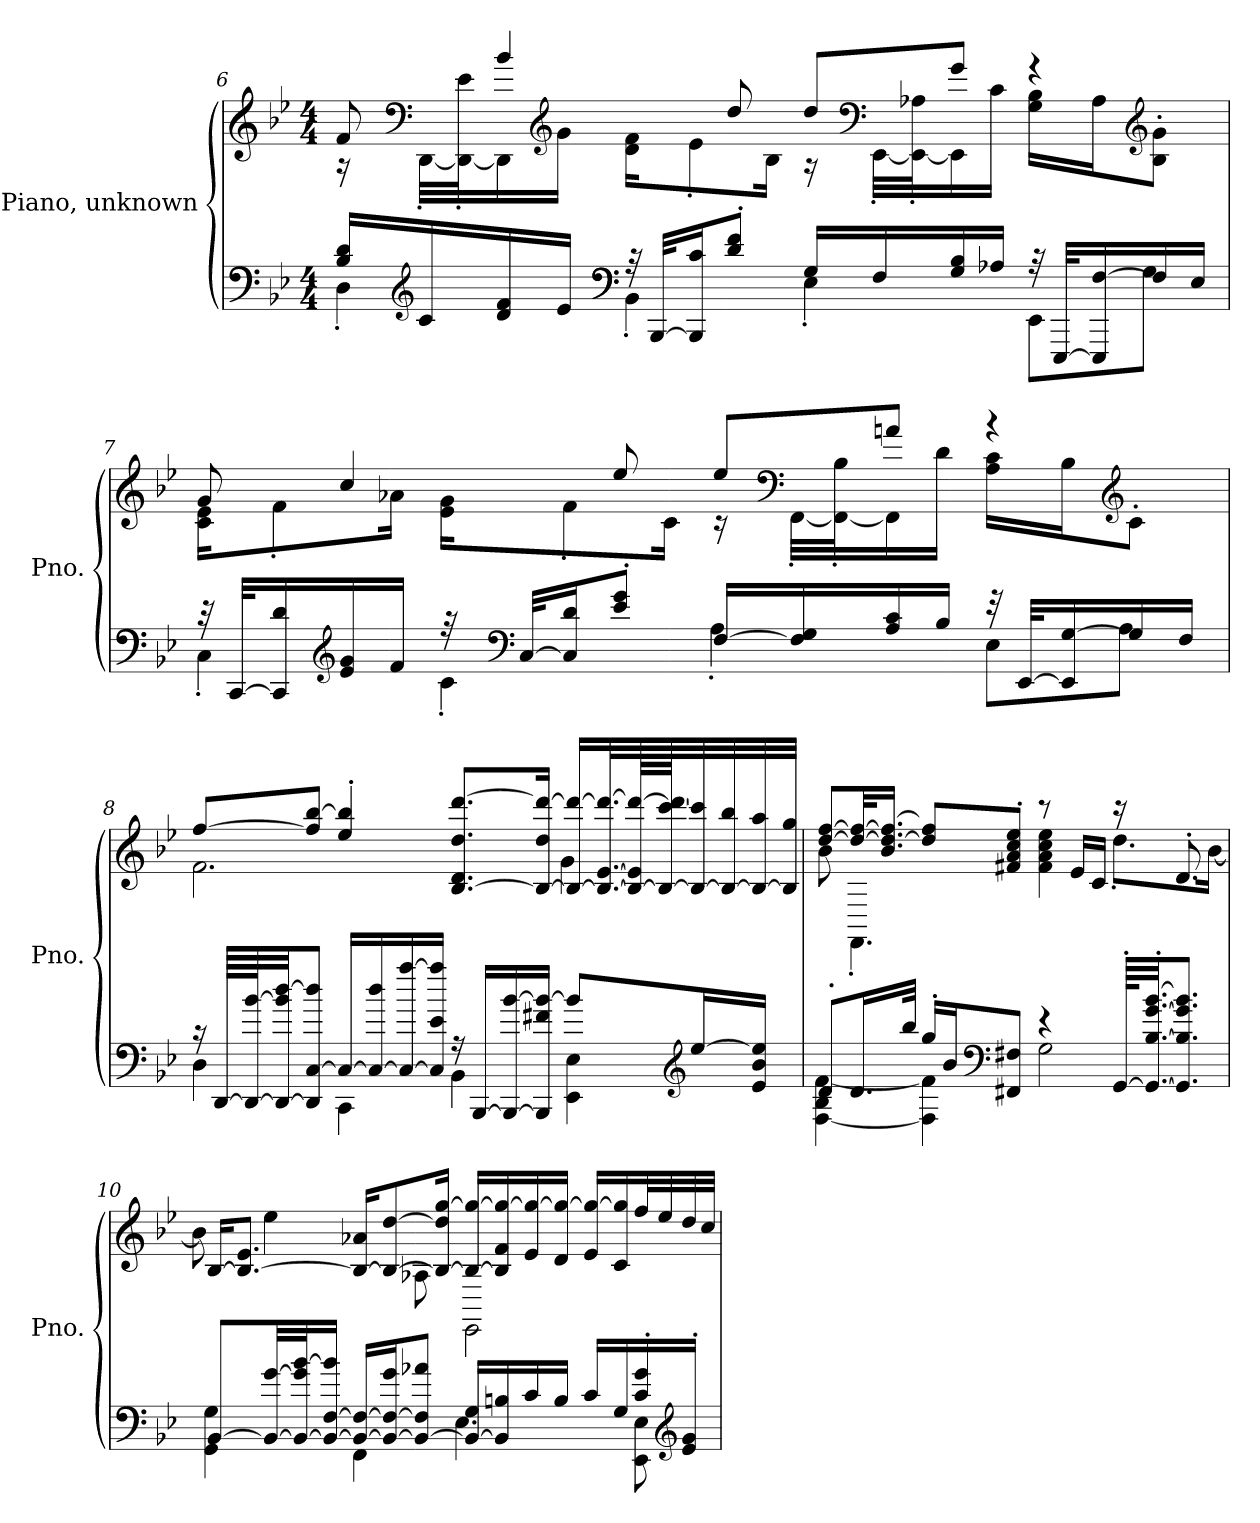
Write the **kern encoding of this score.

**kern	**kern
*part1	*part1
*staff2	*staff1
*I"Piano, unknown	*
*I'Pno.	*
!!LO:LB:g=z
*clefF4	*clefG2
*k[b-e-]	*k[b-e-]
*M4/4	*M4/4
=6	=6
*^	*^
16B-/ 16d/LL	4D'\	8f/	16r
*clefG2	*	*clefF4	*
16c/	.	.	[32DD'\LLL
.	.	.	32DD\_' 32e-\'J
16d/ 16f/	.	4b-/	16DD\]
*	*	*clefG2	*
16e-/JJ	.	.	16g\JJ
*clefF4	*	*	*
32r	4BB-'\	.	16d\ 16f\KL
[32BBB-/KLL	.	.	.
16BBB-/] 16c/J	.	.	8e-'\
8d/' 8f/'J	.	8dd/	.
.	.	.	16B-\Jk
16G/LL	4E-'\	8dd/L	16r
*	*	*clefF4	*
16F/	.	.	[32EE-'\LLL
.	.	.	32EE-\_' 32A-X\'J
16G/ 16B-/	.	8g/J	16EE-\]
16A-X/JJ	.	.	16c\JJ
32r	8EE-\L	4r	16G\ 16B-\LL
[32EEE-/KLL	.	.	.
16EEE-/] [16F/	.	.	16A-\J
*	*	*clefG2	*
16F/]	8G\J	.	8B-\' 8g\'J
16E-/JJ	.	.	.
!!LO:LB:g=z	!!
=7	=7	=7	=7
32r	4C'\	8g/	16c\ 16e-\KL
[32CC/KLL	.	.	.
16CC/] 16d/	.	.	8f'\
*clefG2	*	*	*
16e-/ 16g/	.	4cc/	.
16f/JJ	.	.	16a-X\Jk
32r	4c'\	.	16e-\ 16g\KL
*clefF4	*	*	*
[32C/KLL	.	.	.
16C/] 16d/J	.	.	8f'\
8e-/' 8g/'J	.	8ee-/	.
.	.	.	16c\Jk
[16F/LL	4A'\	8ee-/L	16r
*	*	*clefF4	*
16F/] 16G/	.	.	[32FF'\LLL
.	.	.	32FF\_' 32B-\'J
16A/ 16c/	.	8an/J	16FF\]
16B-/JJ	.	.	16d\JJ
32r	8E-\L	4r	16A\ 16c\LL
[32EE-/KLL	.	.	.
16EE-/] [16G/	.	.	16B-\J
*	*	*clefG2	*
16G/]	8A\J	.	8c'\J
16F/JJ	.	.	.
!!LO:PB:g=z	!!
=8	=8	=8	=8
16r	4D\	[8ff/L	2.f\
[64DD/LLLL	.	.	.
64DD/_ [64b-/J	.	.	.
32DD/_ 32b-/] [32dd/JJ	.	.	.
8DD/] [8C/ 8dd/]J	.	8ff/] [8bb-/J	.
16C/LL_	4CC\	4ee-/' 4bb-/]'	.
16C/_ 16dd/	.	.	.
16C/_ [16aa/	.	.	.
16C/] 16e-/ 16aa/]JJ	.	.	.
16r	4BB-\	[8.B-/ 8.d/ 8.dd/ [8.ddd/L	.
[16BBB-/LL	.	.	.
16BBB-/_ [16b-/	.	.	.
16BBB-/] 16f#X/ 16b-/_JJ	.	16B-/_ 16dd/ 16ddd/_Jk	.
8b-/L]	4EE-\ 4E-\	16B-/_ 16ddd/_LL	4g\
.	.	32.B-/_ [32.e-/ 32.ddd/_L	.
.	.	128B-/_ 128e-/] 128ddd/_LL	.
.	.	128B-/_ [128ccc/ 128ddd/]JJ	.
*clefG2	*	*	*
[16ee-/L	.	32B-/_ 32ccc/]	.
.	.	32B-/_ 32bb-/	.
16e-/ 16b-/ 16ee-/]JJ	.	32B-/_ 32aa/	.
.	.	32B-/] 32gg/JJJ	.
!!LO:LB:g=z	!!
=9	=9	=9	=9
8d'/L	[4F\ 4B-\ [4f\	[8dd/ [8ff/L	8b-\
16.d/L	.	32dd/_ 32ff/_KL	4.FF'\
.	.	16.b-/ 16.dd/_ 16.ff/_JJ	.
32bb-/JJk	.	.	.
16gg'/LL	4F\] 4f\]	8dd/] 8ff/]L	.
16b-/J	.	.	.
*clefF4	*	*	*
8FF#X/ 8F#X/J	.	8f#X/' 8a/' 8cc/' 8ee-/'J	.
4r	2G\	8r	4f#\ 4a\ 4cc\ 4ee-\
.	.	16e-/LL	.
.	.	16c/JJ	.
[64GG'/KLLL	.	16r	8.dd'\L
32.GG/_' [32.B-/' [32.g/' [32.b-/'JJ	.	.	.
8.GG/] 8.B-/] 8.g/] 8.b-/]J	.	8.d'/	.
.	.	.	[16b-\Jk
!!LO:LB:g=z	!!
=10	=10	=10	=10
[8BB-/L	4GG\ 4G\	[16B-/KL	8b-\]
.	.	8.B-/_ 8.e-/J	.
32BB-/_ [32g/LL	.	.	4ee-\
32BB-/_ 32g/] [32b-/J	.	.	.
16BB-/_ [16F/ 16b-/]JJ	.	.	.
16BB-/_ 16F/_LL	4FF\	16B-/_ 16a-X/KL	.
16BB-/_ 16F/_ 16g/J	.	8B-/_ [8dd/	.
8BB-/_ 8F/] 8a-X/J	.	.	8A-X\
.	.	16B-/_ 16dd/] [16gg/Jk	.
16BB-/_ 16G/LL	4.E-\	16B-/_ 16gg/_LL	2EE-\
16BB-/] 16Bn/	.	16B-/] 16f/ 16gg/_	.
16c/	.	16e-/ 16gg/_	.
16B/JJ	.	16d/ 16gg/_JJ	.
16c/LL	.	16e-/ 16gg/_LL	.
16G/	.	16c/ 16gg/]	.
16c/' 16g/'	8EE-\ 8E-\	32ff/L	.
.	.	32ee-/	.
*clefG2	*	*	*
16e-/' 16g/'JJ	.	32dd/	.
.	.	32cc/JJJ	.
*v	*v	*	*
*	*v	*v
=	=
*-	*-
